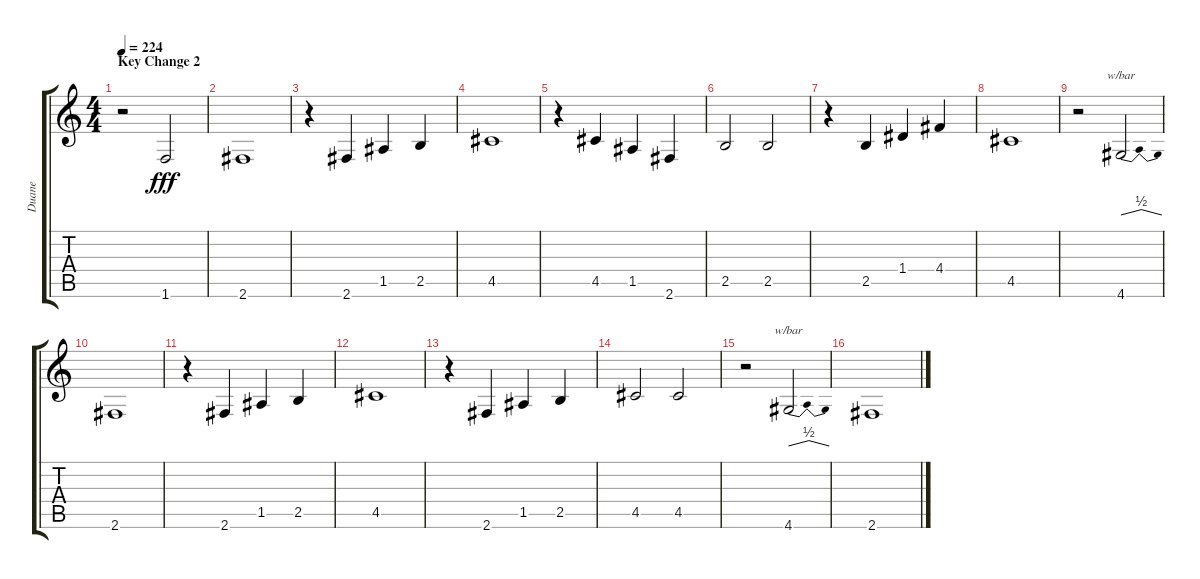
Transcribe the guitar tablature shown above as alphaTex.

\track ("Duane" "Duane") {instrument electricguitarclean}
\staff {score tabs}
\tuning (E4 B3 G3 D3 A2 E2) {hide}
\ts (4 4)
\section ("" "Key Change 2")
\tempo 224
\clef g2
\ks c
r.2{dy fff} 1.6.2 |
2.6.1{volume 12} |
r.4 2.6.4 1.5.4 2.5.4 |
4.5.1 |
r.4 4.5.4 1.5.4 2.6.4 |
2.5.2 2.5.2 |
r.4 2.5.4 1.4.4 4.4.4 |
4.5.1 |
r.2 4.6.2{tbe (dip default 0 0 30 2 60 0)} |
2.6.1 |
r.4 2.6.4 1.5.4 2.5.4 |
4.5.1 |
r.4 2.6.4 1.5.4 2.5.4 |
4.5.2 4.5.2 |
r.2 4.6.2{tbe (dip default 0 0 30 2 60 0)} |
2.6.1
